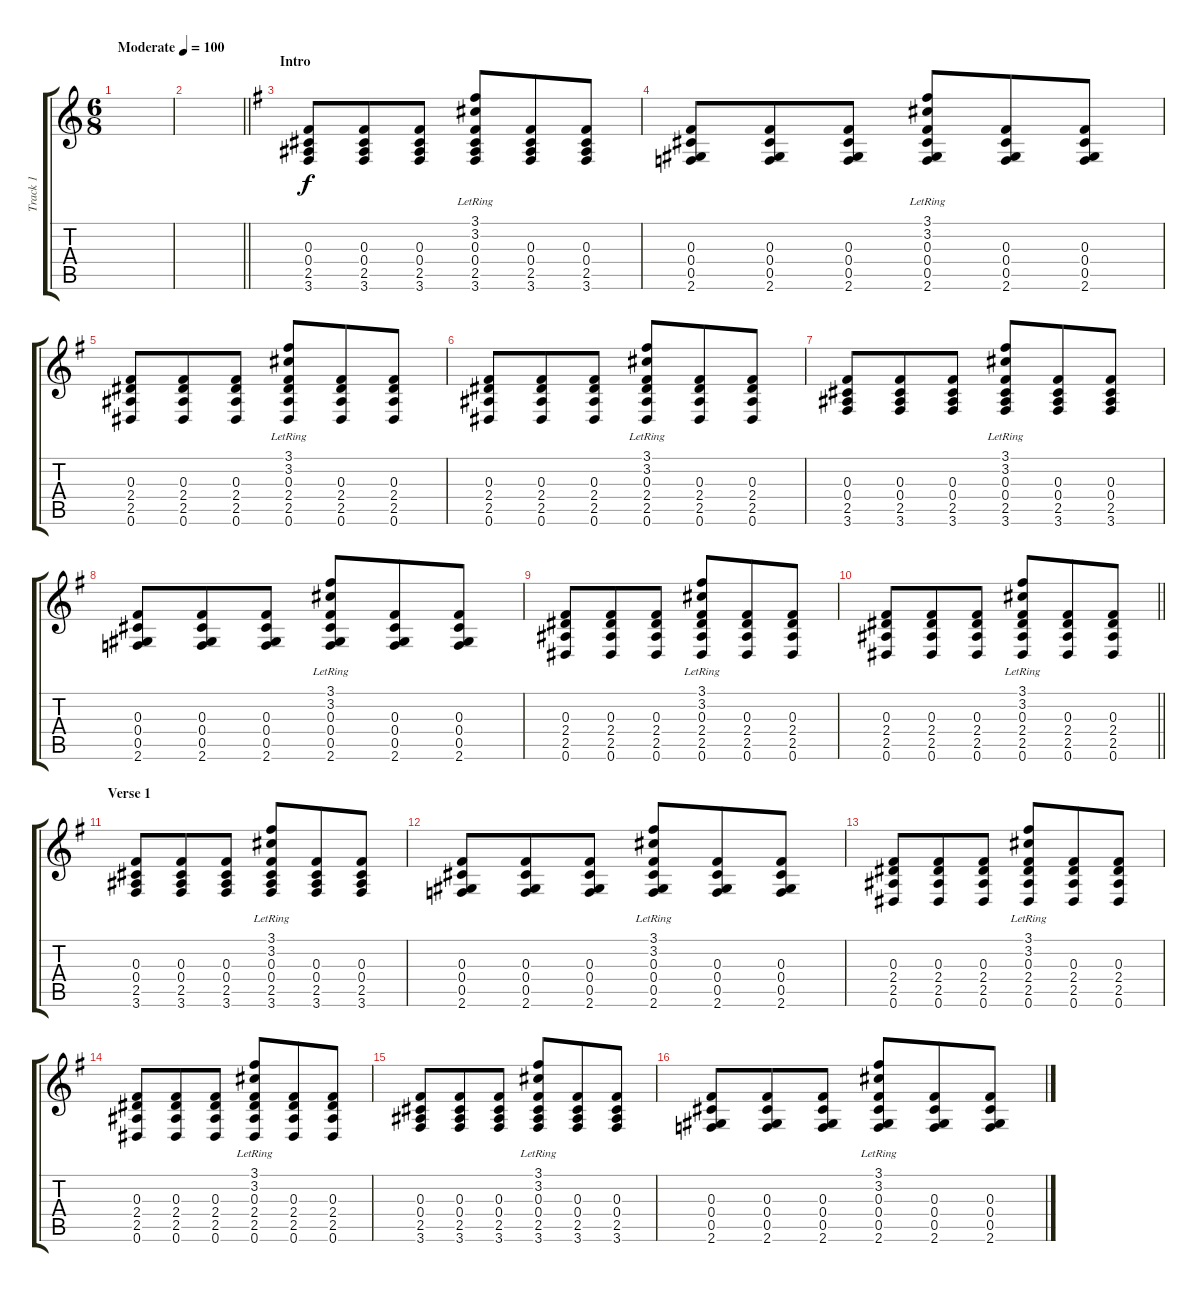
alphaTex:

\track ("Track 1" "Track 1") {instrument acousticguitarsteel}
\staff {score tabs}
\tuning (Eb4 Bb3 Gb3 Db3 Ab2 Eb2) {hide}
\ts (6 8)
\tempo (100 "Moderate")
\clef g2
\ks c
|
\barLineRight lightlight
|
\section ("" "Intro")
\ks g
(0.3 0.4 2.5 3.6).8 (0.3 0.4 2.5 3.6).8 (0.3 0.4 2.5 3.6).8 (3.1{lr} 3.2{lr} 0.3{lr} 0.4{lr} 2.5{lr} 3.6{lr}).8 (0.3 0.4 2.5 3.6).8 (0.3 0.4 2.5 3.6).8 |
(0.3 0.4 0.5 2.6).8 (0.3 0.4 0.5 2.6).8 (0.3 0.4 0.5 2.6).8 (3.1{lr} 3.2{lr} 0.3{lr} 0.4{lr} 0.5{lr} 2.6{lr}).8 (0.3 0.4 0.5 2.6).8 (0.3 0.4 0.5 2.6).8 |
(0.3 2.4 2.5 0.6).8 (0.3 2.4 2.5 0.6).8 (0.3 2.4 2.5 0.6).8 (3.1{lr} 3.2{lr} 0.3{lr} 2.4{lr} 2.5{lr} 0.6{lr}).8 (0.3 2.4 2.5 0.6).8 (0.3 2.4 2.5 0.6).8 |
(0.3 2.4 2.5 0.6).8 (0.3 2.4 2.5 0.6).8 (0.3 2.4 2.5 0.6).8 (3.1{lr} 3.2{lr} 0.3{lr} 2.4{lr} 2.5{lr} 0.6{lr}).8 (0.3 2.4 2.5 0.6).8 (0.3 2.4 2.5 0.6).8 |
(0.3 0.4 2.5 3.6).8 (0.3 0.4 2.5 3.6).8 (0.3 0.4 2.5 3.6).8 (3.1{lr} 3.2{lr} 0.3{lr} 0.4{lr} 2.5{lr} 3.6{lr}).8 (0.3 0.4 2.5 3.6).8 (0.3 0.4 2.5 3.6).8 |
(0.3 0.4 0.5 2.6).8 (0.3 0.4 0.5 2.6).8 (0.3 0.4 0.5 2.6).8 (3.1{lr} 3.2{lr} 0.3{lr} 0.4{lr} 0.5{lr} 2.6{lr}).8 (0.3 0.4 0.5 2.6).8 (0.3 0.4 0.5 2.6).8 |
(0.3 2.4 2.5 0.6).8 (0.3 2.4 2.5 0.6).8 (0.3 2.4 2.5 0.6).8 (3.1{lr} 3.2{lr} 0.3{lr} 2.4{lr} 2.5{lr} 0.6{lr}).8 (0.3 2.4 2.5 0.6).8 (0.3 2.4 2.5 0.6).8 |
\barLineRight lightlight
(0.3 2.4 2.5 0.6).8 (0.3 2.4 2.5 0.6).8 (0.3 2.4 2.5 0.6).8 (3.1{lr} 3.2{lr} 0.3{lr} 2.4{lr} 2.5{lr} 0.6{lr}).8 (0.3 2.4 2.5 0.6).8 (0.3 2.4 2.5 0.6).8 |
\section ("" "Verse 1")
(0.3 0.4 2.5 3.6).8 (0.3 0.4 2.5 3.6).8 (0.3 0.4 2.5 3.6).8 (3.1{lr} 3.2{lr} 0.3{lr} 0.4{lr} 2.5{lr} 3.6{lr}).8 (0.3 0.4 2.5 3.6).8 (0.3 0.4 2.5 3.6).8 |
(0.3 0.4 0.5 2.6).8 (0.3 0.4 0.5 2.6).8 (0.3 0.4 0.5 2.6).8 (3.1{lr} 3.2{lr} 0.3{lr} 0.4{lr} 0.5{lr} 2.6{lr}).8 (0.3 0.4 0.5 2.6).8 (0.3 0.4 0.5 2.6).8 |
(0.3 2.4 2.5 0.6).8 (0.3 2.4 2.5 0.6).8 (0.3 2.4 2.5 0.6).8 (3.1{lr} 3.2{lr} 0.3{lr} 2.4{lr} 2.5{lr} 0.6{lr}).8 (0.3 2.4 2.5 0.6).8 (0.3 2.4 2.5 0.6).8 |
(0.3 2.4 2.5 0.6).8 (0.3 2.4 2.5 0.6).8 (0.3 2.4 2.5 0.6).8 (3.1{lr} 3.2{lr} 0.3{lr} 2.4{lr} 2.5{lr} 0.6{lr}).8 (0.3 2.4 2.5 0.6).8 (0.3 2.4 2.5 0.6).8 |
(0.3 0.4 2.5 3.6).8 (0.3 0.4 2.5 3.6).8 (0.3 0.4 2.5 3.6).8 (3.1{lr} 3.2{lr} 0.3{lr} 0.4{lr} 2.5{lr} 3.6{lr}).8 (0.3 0.4 2.5 3.6).8 (0.3 0.4 2.5 3.6).8 |
(0.3 0.4 0.5 2.6).8 (0.3 0.4 0.5 2.6).8 (0.3 0.4 0.5 2.6).8 (3.1{lr} 3.2{lr} 0.3{lr} 0.4{lr} 0.5{lr} 2.6{lr}).8 (0.3 0.4 0.5 2.6).8 (0.3 0.4 0.5 2.6).8
